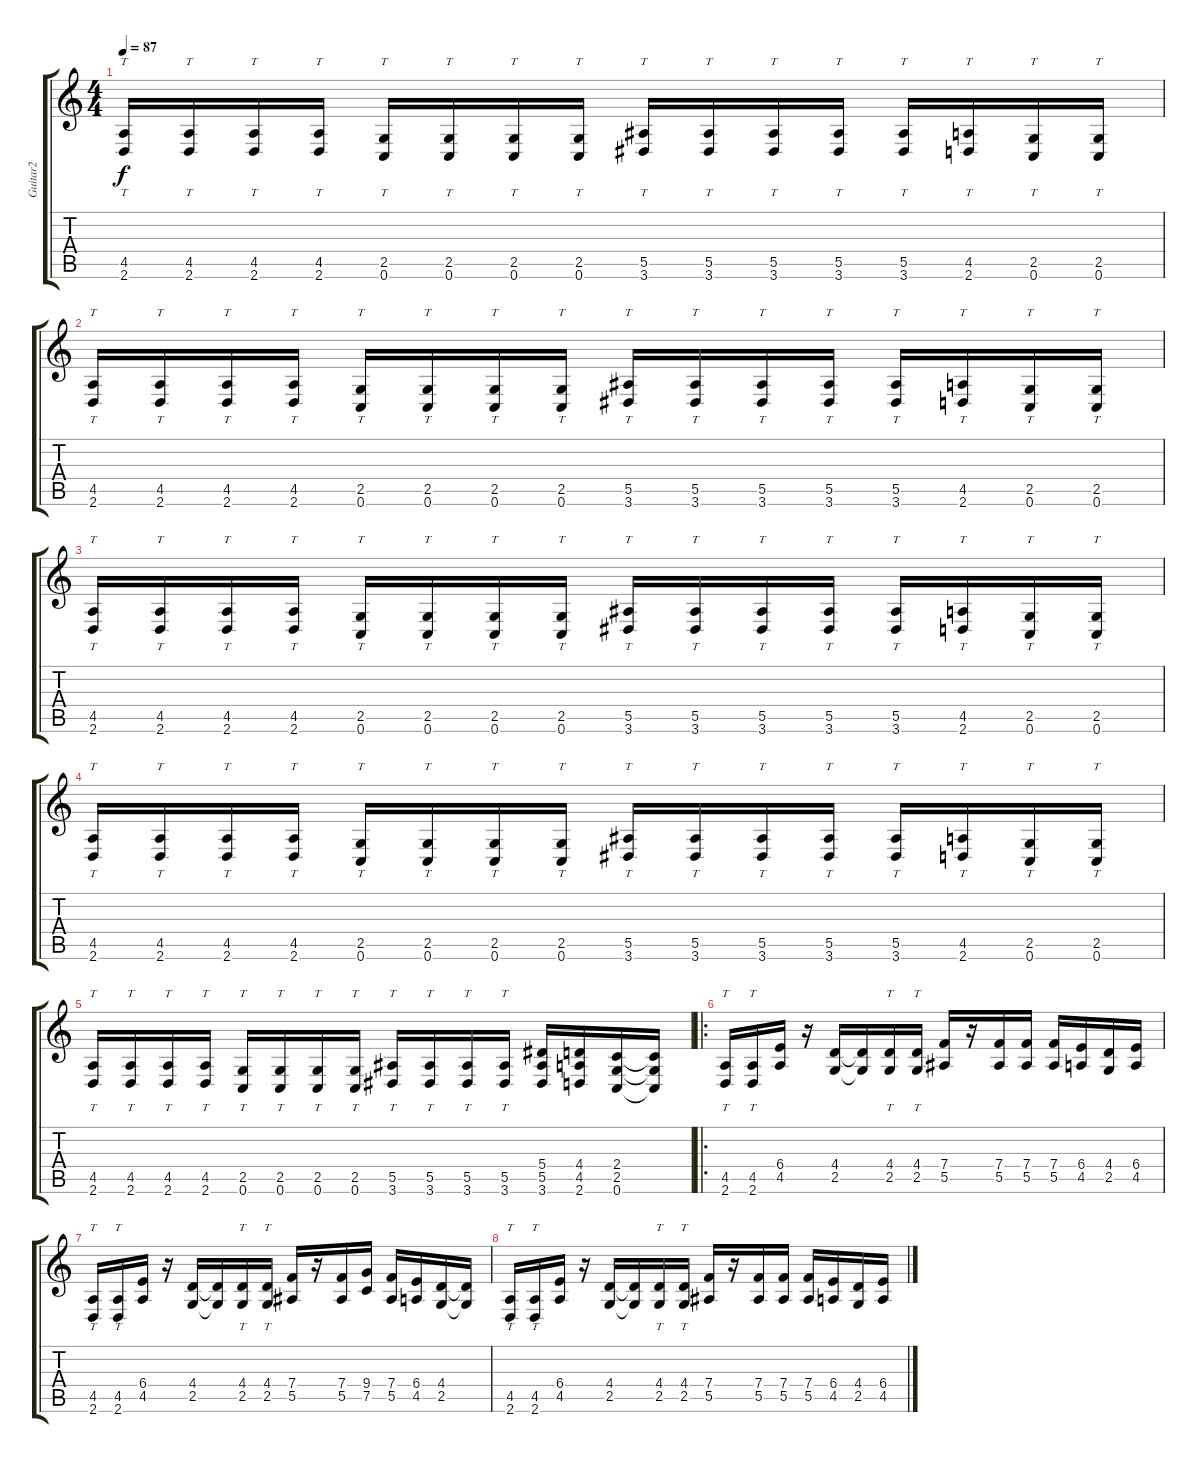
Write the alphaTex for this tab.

\track ("Guitar2" "Guitar2") {instrument distortionguitar}
\staff {score tabs}
\tuning (C4 G3 Eb3 Bb2 F2 C2) {hide}
\ts (4 4)
\tempo 87
\clef g2
\ks c
(4.5 2.6).16{tt dy f} (4.5 2.6).16{tt} (4.5 2.6).16{tt} (4.5 2.6).16{tt} (2.5 0.6).16{tt} (2.5 0.6).16{tt} (2.5 0.6).16{tt} (2.5 0.6).16{tt} (5.5 3.6).16{tt} (5.5 3.6).16{tt} (5.5 3.6).16{tt} (5.5 3.6).16{tt} (5.5 3.6).16{tt} (4.5 2.6).16{tt} (2.5 0.6).16{tt} (2.5 0.6).16{tt} |
(4.5 2.6).16{tt} (4.5 2.6).16{tt} (4.5 2.6).16{tt} (4.5 2.6).16{tt} (2.5 0.6).16{tt} (2.5 0.6).16{tt} (2.5 0.6).16{tt} (2.5 0.6).16{tt} (5.5 3.6).16{tt} (5.5 3.6).16{tt} (5.5 3.6).16{tt} (5.5 3.6).16{tt} (5.5 3.6).16{tt} (4.5 2.6).16{tt} (2.5 0.6).16{tt} (2.5 0.6).16{tt} |
(4.5 2.6).16{tt} (4.5 2.6).16{tt} (4.5 2.6).16{tt} (4.5 2.6).16{tt} (2.5 0.6).16{tt} (2.5 0.6).16{tt} (2.5 0.6).16{tt} (2.5 0.6).16{tt} (5.5 3.6).16{tt} (5.5 3.6).16{tt} (5.5 3.6).16{tt} (5.5 3.6).16{tt} (5.5 3.6).16{tt} (4.5 2.6).16{tt} (2.5 0.6).16{tt} (2.5 0.6).16{tt} |
(4.5 2.6).16{tt} (4.5 2.6).16{tt} (4.5 2.6).16{tt} (4.5 2.6).16{tt} (2.5 0.6).16{tt} (2.5 0.6).16{tt} (2.5 0.6).16{tt} (2.5 0.6).16{tt} (5.5 3.6).16{tt} (5.5 3.6).16{tt} (5.5 3.6).16{tt} (5.5 3.6).16{tt} (5.5 3.6).16{tt} (4.5 2.6).16{tt} (2.5 0.6).16{tt} (2.5 0.6).16{tt} |
(4.5 2.6).16{tt} (4.5 2.6).16{tt} (4.5 2.6).16{tt} (4.5 2.6).16{tt} (2.5 0.6).16{tt} (2.5 0.6).16{tt} (2.5 0.6).16{tt} (2.5 0.6).16{tt} (5.5 3.6).16{tt} (5.5 3.6).16{tt} (5.5 3.6).16{tt} (5.5 3.6).16{tt} (5.4 5.5 3.6).16 (4.4 4.5 2.6).16 (2.4 2.5 0.6).16 (2.4{t} 2.5{t} 0.6{t}).16 |
\ro
(4.5 2.6).16{tt} (4.5 2.6).16{tt} (6.4 4.5).16 r.16 (4.4 2.5).16 (4.4{t} 2.5{t}).16 (4.4 2.5).16{tt} (4.4 2.5).16{tt} (7.4 5.5).16 r.16 (7.4 5.5).16 (7.4 5.5).16 (7.4 5.5).16 (6.4 4.5).16 (4.4 2.5).16 (6.4 4.5).16 |
(4.5 2.6).16{tt} (4.5 2.6).16{tt} (6.4 4.5).16 r.16 (4.4 2.5).16 (4.4{t} 2.5{t}).16 (4.4 2.5).16{tt} (4.4 2.5).16{tt} (7.4 5.5).16 r.16 (7.4 5.5).16 (9.4 7.5).16 (7.4 5.5).16 (6.4 4.5).16 (4.4 2.5).16 (4.4{t} 2.5{t}).16 |
(4.5 2.6).16{tt} (4.5 2.6).16{tt} (6.4 4.5).16 r.16 (4.4 2.5).16 (4.4{t} 2.5{t}).16 (4.4 2.5).16{tt} (4.4 2.5).16{tt} (7.4 5.5).16 r.16 (7.4 5.5).16 (7.4 5.5).16 (7.4 5.5).16 (6.4 4.5).16 (4.4 2.5).16 (6.4 4.5).16
